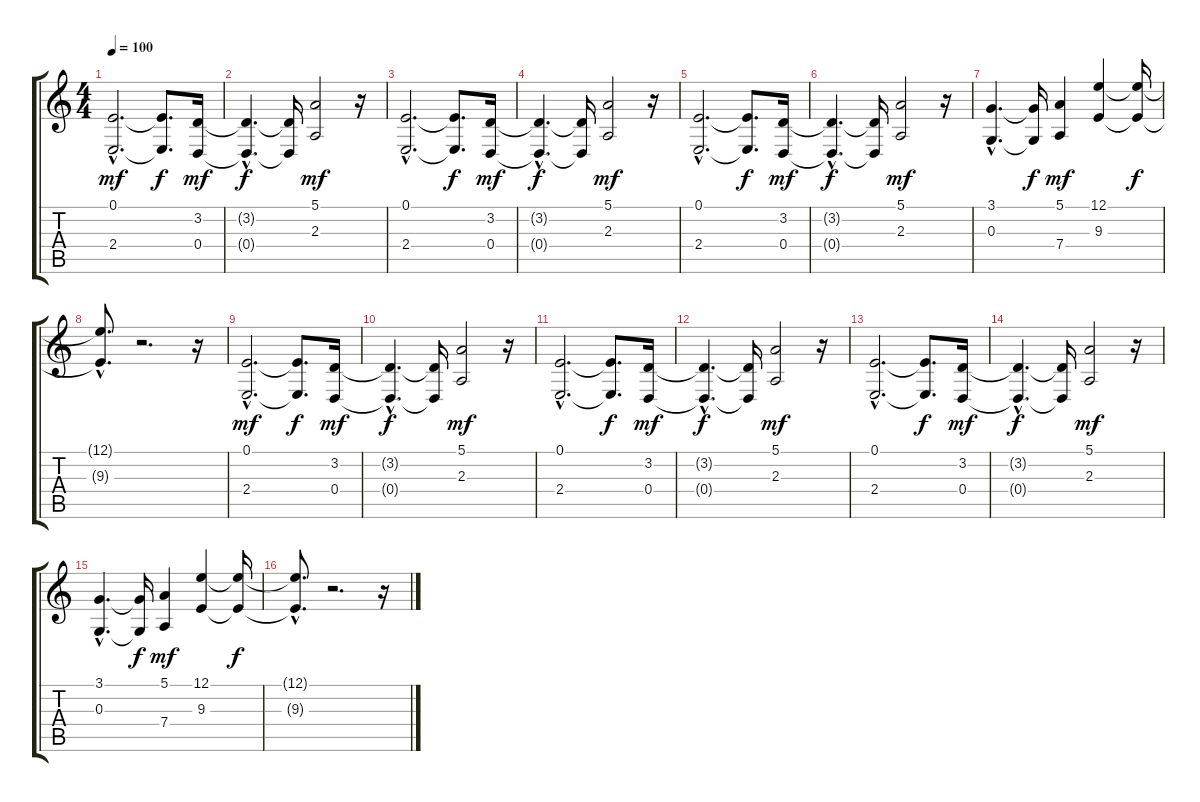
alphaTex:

\track "" {instrument stringensemble2}
\staff {score tabs}
\tuning (E4 B3 G3 D3 A2 E2) {hide}
\ts (4 4)
\tempo 100
\clef g2
\ks c
(0.1{hac} 2.4{hac}).2{d dy mf} (0.1{t} 2.4{t}).8{d dy f} (3.2 0.4).16{dy mf} |
(3.2{hac t} 0.4{hac t}).4{d dy f} (3.2{t} 0.4{t}).16 (5.1 2.3).2{dy mf} r.16 |
(0.1{hac} 2.4{hac}).2{d} (0.1{t} 2.4{t}).8{d dy f} (3.2 0.4).16{dy mf} |
(3.2{hac t} 0.4{hac t}).4{d dy f} (3.2{t} 0.4{t}).16 (5.1 2.3).2{dy mf} r.16 |
(0.1{hac} 2.4{hac}).2{d} (0.1{t} 2.4{t}).8{d dy f} (3.2 0.4).16{dy mf} |
(3.2{hac t} 0.4{hac t}).4{d dy f} (3.2{t} 0.4{t}).16 (5.1 2.3).2{dy mf} r.16 |
(3.1{hac} 0.3{hac}).4{d} (3.1{t} 0.3{t}).16{dy f} (5.1 7.4).4{dy mf} (12.1 9.3).4 (12.1{t} 9.3{t}).16{dy f} |
(12.1{hac t} 9.3{hac t}).8{d} r.2{d} r.16 |
(0.1{hac} 2.4{hac}).2{d dy mf} (0.1{t} 2.4{t}).8{d dy f} (3.2 0.4).16{dy mf} |
(3.2{hac t} 0.4{hac t}).4{d dy f} (3.2{t} 0.4{t}).16 (5.1 2.3).2{dy mf} r.16 |
(0.1{hac} 2.4{hac}).2{d} (0.1{t} 2.4{t}).8{d dy f} (3.2 0.4).16{dy mf} |
(3.2{hac t} 0.4{hac t}).4{d dy f} (3.2{t} 0.4{t}).16 (5.1 2.3).2{dy mf} r.16 |
(0.1{hac} 2.4{hac}).2{d} (0.1{t} 2.4{t}).8{d dy f} (3.2 0.4).16{dy mf} |
(3.2{hac t} 0.4{hac t}).4{d dy f} (3.2{t} 0.4{t}).16 (5.1 2.3).2{dy mf} r.16 |
(3.1{hac} 0.3{hac}).4{d} (3.1{t} 0.3{t}).16{dy f} (5.1 7.4).4{dy mf} (12.1 9.3).4 (12.1{t} 9.3{t}).16{dy f} |
(12.1{hac t} 9.3{hac t}).8{d} r.2{d} r.16
